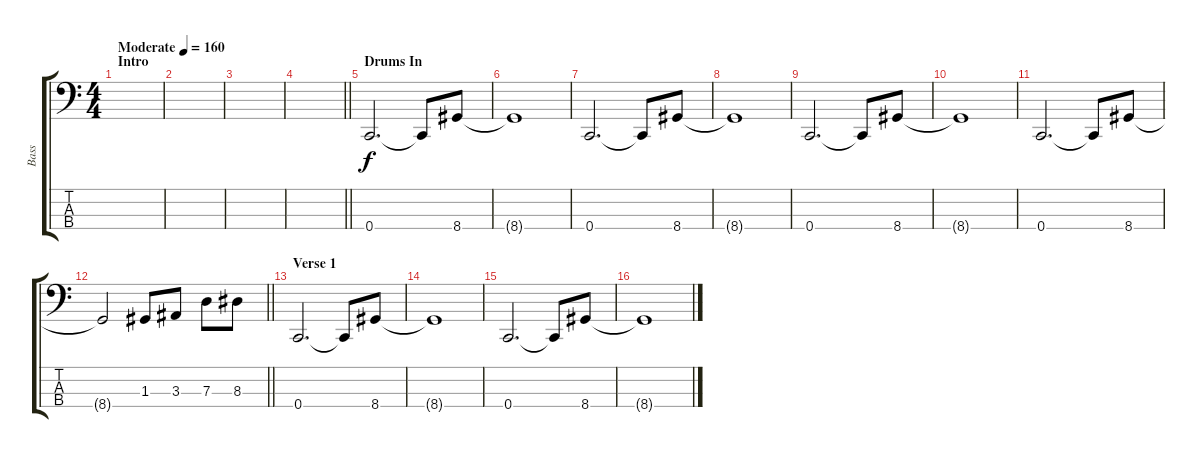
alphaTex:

\track ("Bass" "Bass") {instrument electricbasspick}
\staff {score tabs}
\tuning (F2 C2 G1 C1) {hide}
\ts (4 4)
\section ("" "Intro")
\tempo (160 "Moderate")
\clef f4
\ks c
|
|
|
\barLineRight lightlight
|
\section ("" "Drums In")
0.4.2{d} 0.4{t}.8 8.4.8 |
8.4{t}.1 |
0.4.2{d} 0.4{t}.8 8.4.8 |
8.4{t}.1 |
0.4.2{d} 0.4{t}.8 8.4.8 |
8.4{t}.1 |
0.4.2{d} 0.4{t}.8 8.4.8 |
\barLineRight lightlight
8.4{t}.2 1.3.8 3.3.8 7.3.8 8.3.8 |
\section ("" "Verse 1")
0.4.2{d} 0.4{t}.8 8.4.8 |
8.4{t}.1 |
0.4.2{d} 0.4{t}.8 8.4.8 |
8.4{t}.1
